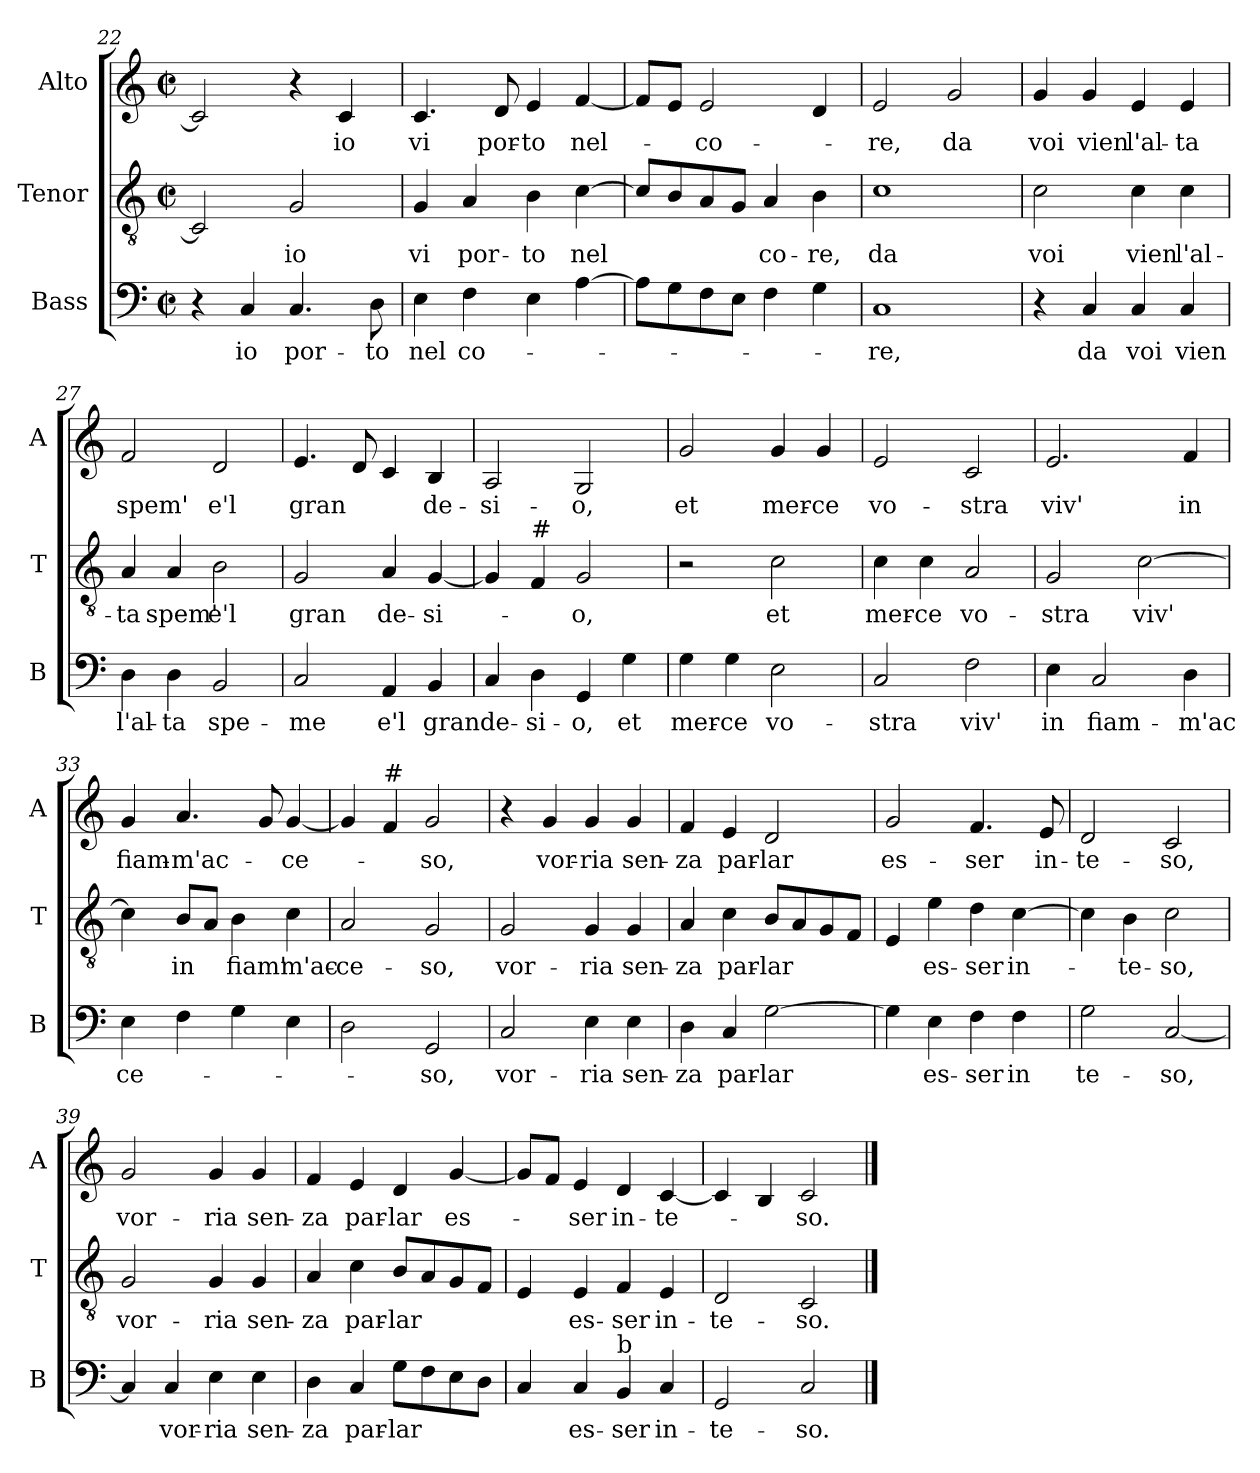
**kern	**text	**kern	**text	**kern	**text
*part3	*part3	*part2	*part2	*part1	*part1
*staff3	*staff3	*staff2	*staff2	*staff1	*staff1
*I"Bass	*	*I"Tenor	*	*I"Alto	*
*I'B	*	*I'T	*	*I'A	*
*clefF4	*	*clefGv2	*	*clefG2	*
*k[]	*	*k[]	*	*k[]	*
*C:	*	*C:	*	*C:	*
*M2/2	*	*M2/2	*	*M2/2	*
*met(c|)	*	*met(c|)	*	*met(c|)	*
=22	=22	=22	=22	=22	=22
4r	.	2C/]	.	2c/]	.
!	!LO:LY:b	!	!	!	!
4C/	io	.	.	.	.
!	!LO:LY:b	!	!LO:LY:b	!	!
4.C/	por-	2G/	io	4r	.
!	!	!	!	!	!LO:LY:b
.	.	.	.	4c/	io
!	!LO:LY:b	!	!	!	!
8D\	-to	.	.	.	.
=23	=23	=23	=23	=23	=23
!	!LO:LY:b	!	!LO:LY:b	!	!LO:LY:b
4E\	nel	4G/	vi	4.c/	vi
!	!LO:LY:b	!	!LO:LY:b	!	!
4F\	co-	4A/	por-	.	.
!	!	!	!	!	!LO:LY:b
.	.	.	.	8d/	por-
!	!	!	!LO:LY:b	!	!LO:LY:b
4E\	.	4B\	-to	4e/	-to
!	!	!	!LO:LY:b	!	!LO:LY:b
[4A\	.	[4c\	nel	[4f/	nel-
!!LO:LB:g=z
=24	=24	=24	=24	=24	=24
8A\L]	.	8c/L]	.	8f/L]	.
8G\	.	8B/	.	8e/J	.
!	!	!	!	!	!LO:LY:b
8F\	.	8A/	.	2e/	-co-
8E\J	.	8G/J	.	.	.
!	!	!	!LO:LY:b	!	!
4F\	.	4A/	co-	.	.
!	!	!	!LO:LY:b	!	!
4G\	.	4B\	-re,	4d/	.
=25	=25	=25	=25	=25	=25
!	!LO:LY:b	!	!LO:LY:b	!	!LO:LY:b
1C	-re,	1c	da	2e/	-re,
!	!	!	!	!	!LO:LY:b
.	.	.	.	2g/	da
=26	=26	=26	=26	=26	=26
!	!	!	!LO:LY:b	!	!LO:LY:b
4r	.	2c\	voi	4g/	voi
!	!LO:LY:b	!	!	!	!LO:LY:b
4C/	da	.	.	4g/	vien
!	!LO:LY:b	!	!LO:LY:b	!	!LO:LY:b
4C/	voi	4c\	vien	4e/	l'al-
!	!LO:LY:b	!	!LO:LY:b	!	!LO:LY:b
4C/	vien	4c\	l'al-	4e/	-ta
=27	=27	=27	=27	=27	=27
!	!LO:LY:b	!	!LO:LY:b	!	!LO:LY:b
4D\	l'al-	4A/	-ta	2f/	spem'
!	!LO:LY:b	!	!LO:LY:b	!	!
4D\	-ta	4A/	spem'	.	.
!	!LO:LY:b	!	!LO:LY:b	!	!LO:LY:b
2BB/	spe-	2B\	e'l	2d/	e'l
=28	=28	=28	=28	=28	=28
!	!LO:LY:b	!	!LO:LY:b	!	!LO:LY:b
2C/	-me	2G/	gran	4.e/	gran
.	.	.	.	8d/	.
!	!LO:LY:b	!	!LO:LY:b	!	!
4AA/	e'l	4A/	de-	4c/	.
!	!LO:LY:b	!	!LO:LY:b	!	!LO:LY:b
4BB/	gran	[4G/	-si-	4B/	de-
=29	=29	=29	=29	=29	=29
!	!LO:LY:b	!	!	!	!LO:LY:b
4C/	de-	4G/]	.	2A/	-si-
!	!	!LO:TX:a:t=#	!	!	!
!	!LO:LY:b	!	!	!	!
4D\	-si-	4F/	.	.	.
!	!LO:LY:b	!	!LO:LY:b	!	!LO:LY:b
4GG/	-o,	2G/	-o,	2G/	-o,
!	!LO:LY:b	!	!	!	!
4G\	et	.	.	.	.
!!LO:LB:g=z
=30	=30	=30	=30	=30	=30
!	!LO:LY:b	!	!	!	!LO:LY:b
4G\	mer-	2r	.	2g/	et
!	!LO:LY:b	!	!	!	!
4G\	-ce	.	.	.	.
!	!LO:LY:b	!	!LO:LY:b	!	!LO:LY:b
2E\	vo-	2c\	et	4g/	mer-
!	!	!	!	!	!LO:LY:b
.	.	.	.	4g/	-ce
=31	=31	=31	=31	=31	=31
!	!LO:LY:b	!	!LO:LY:b	!	!LO:LY:b
2C/	-stra	4c\	mer-	2e/	vo-
!	!	!	!LO:LY:b	!	!
.	.	4c\	-ce	.	.
!	!LO:LY:b	!	!LO:LY:b	!	!LO:LY:b
2F\	viv'	2A/	vo-	2c/	-stra
=32	=32	=32	=32	=32	=32
!	!LO:LY:b	!	!LO:LY:b	!	!LO:LY:b
4E\	in	2G/	-stra	2.e/	viv'
!	!LO:LY:b	!	!	!	!
2C/	fiam-	.	.	.	.
!	!	!	!LO:LY:b	!	!
.	.	[2c\	viv'	.	.
!	!LO:LY:b	!	!	!	!LO:LY:b
4D\	-m'ac	.	.	4f/	in
=33	=33	=33	=33	=33	=33
!	!LO:LY:b	!	!	!	!LO:LY:b
4E\	ce-	4c\]	.	4g/	fiam-
!	!	!	!LO:LY:b	!	!LO:LY:b
4F\	.	8B/L	in	4.a/	-m'ac-
.	.	8A/J	.	.	.
!	!	!	!LO:LY:b	!	!
4G\	.	4B\	fiam'	.	.
.	.	.	.	8g/	.
!	!	!	!LO:LY:b	!	!LO:LY:b
4E\	.	4c\	m'ac-	[4g/	-ce-
=34	=34	=34	=34	=34	=34
!	!	!	!LO:LY:b	!	!
2D\	.	2A/	-ce-	4g/]	.
!	!	!	!	!LO:TX:a:t=#	!
.	.	.	.	4f/	.
!	!LO:LY:b	!	!LO:LY:b	!	!LO:LY:b
2GG/	-so,	2G/	-so,	2g/	-so,
=35	=35	=35	=35	=35	=35
!	!LO:LY:b	!	!LO:LY:b	!	!
2C/	vor-	2G/	vor-	4r	.
!	!	!	!	!	!LO:LY:b
.	.	.	.	4g/	vor-
!	!LO:LY:b	!	!LO:LY:b	!	!LO:LY:b
4E\	-ria	4G/	-ria	4g/	-ria
!	!LO:LY:b	!	!LO:LY:b	!	!LO:LY:b
4E\	sen-	4G/	sen-	4g/	sen-
=36	=36	=36	=36	=36	=36
!	!LO:LY:b	!	!LO:LY:b	!	!LO:LY:b
4D\	-za	4A/	-za	4f/	-za
!	!LO:LY:b	!	!LO:LY:b	!	!LO:LY:b
4C/	par-	4c\	par-	4e/	par-
!	!LO:LY:b	!	!LO:LY:b	!	!LO:LY:b
[2G\	-lar	8B/L	-lar	2d/	-lar
.	.	8A/	.	.	.
.	.	8G/	.	.	.
.	.	8F/J	.	.	.
!!LO:LB:g=z
=37	=37	=37	=37	=37	=37
!	!	!	!	!	!LO:LY:b
4G\]	.	4E/	.	2g/	es-
!	!LO:LY:b	!	!LO:LY:b	!	!
4E\	es-	4e\	es-	.	.
!	!LO:LY:b	!	!LO:LY:b	!	!LO:LY:b
4F\	-ser	4d\	-ser	4.f/	-ser
!	!LO:LY:b	!	!LO:LY:b	!	!
4F\	in	[4c\	in-	.	.
!	!	!	!	!	!LO:LY:b
.	.	.	.	8e/	in-
=38	=38	=38	=38	=38	=38
!	!LO:LY:b	!	!	!	!LO:LY:b
2G\	te-	4c\]	.	2d/	-te-
!	!	!	!LO:LY:b	!	!
.	.	4B\	-te-	.	.
!	!LO:LY:b	!	!LO:LY:b	!	!LO:LY:b
[2C/	-so,	2c\	-so,	2c/	-so,
=39	=39	=39	=39	=39	=39
!	!	!	!LO:LY:b	!	!LO:LY:b
4C/]	.	2G/	vor-	2g/	vor-
!	!LO:LY:b	!	!	!	!
4C/	vor-	.	.	.	.
!	!LO:LY:b	!	!LO:LY:b	!	!LO:LY:b
4E\	-ria	4G/	-ria	4g/	-ria
!	!LO:LY:b	!	!LO:LY:b	!	!LO:LY:b
4E\	sen-	4G/	sen-	4g/	sen-
=40	=40	=40	=40	=40	=40
!	!LO:LY:b	!	!LO:LY:b	!	!LO:LY:b
4D\	-za	4A/	-za	4f/	-za
!	!LO:LY:b	!	!LO:LY:b	!	!LO:LY:b
4C/	par-	4c\	par-	4e/	par-
!	!LO:LY:b	!	!LO:LY:b	!	!LO:LY:b
8G\L	-lar	8B/L	-lar	4d/	-lar
8F\	.	8A/	.	.	.
!	!	!	!	!	!LO:LY:b
8E\	.	8G/	.	[4g/	es-
8D\J	.	8F/J	.	.	.
=41	=41	=41	=41	=41	=41
4C/	.	4E/	.	8g/L]	.
.	.	.	.	8f/J	.
!	!LO:LY:b	!	!LO:LY:b	!	!LO:LY:b
4C/	es-	4E/	es-	4e/	-ser
!LO:TX:a:t=b	!	!	!	!	!
!	!LO:LY:b	!	!LO:LY:b	!	!LO:LY:b
4BB/	-ser	4F/	-ser	4d/	in-
!	!LO:LY:b	!	!LO:LY:b	!	!LO:LY:b
4C/	in-	4E/	in-	[4c/	-te-
=42	=42	=42	=42	=42	=42
!	!LO:LY:b	!	!LO:LY:b	!	!
2GG/	-te-	2D/	-te-	4c/]	.
.	.	.	.	4B/	.
!	!LO:LY:b	!	!LO:LY:b	!	!LO:LY:b
2C/	-so.	2C/	-so.	2c/	-so.
==	==	==	==	==	==
*-	*-	*-	*-	*-	*-
